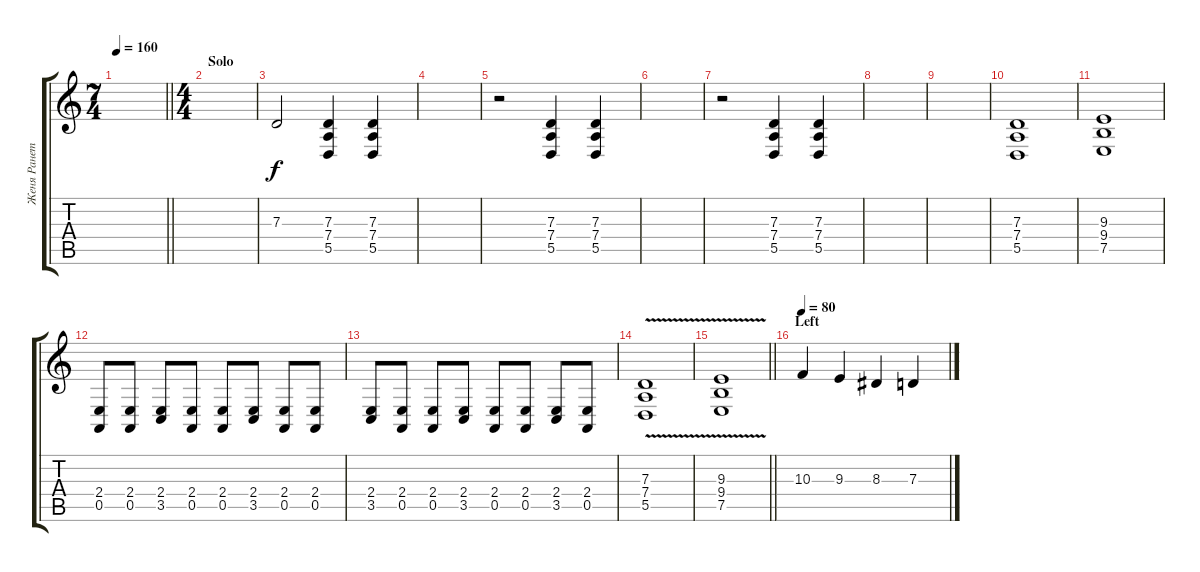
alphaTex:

\track ("Женя Ранетка" "Женя Ранет") {instrument cello}
\staff {score tabs}
\tuning (E4 B3 G3 D3 A2 E2) {hide}
\ts (7 4)
\tempo 160
\clef g2
\barLineRight lightlight
\ks c
|
\ts (4 4)
\section ("" "Solo")
|
7.3{t}.2 (7.3 7.4 5.5).4 (7.3 7.4 5.5).4 |
|
r.2 (7.3 7.4 5.5).4 (7.3 7.4 5.5).4 |
|
r.2 (7.3 7.4 5.5).4 (7.3 7.4 5.5).4 |
|
|
(7.3 7.4 5.5).1{instrument cello} |
(9.3 9.4 7.5).1 |
(2.4 0.5).8 (2.4 0.5).8 (2.4 3.5).8 (2.4 0.5).8 (2.4 0.5).8 (2.4 3.5).8 (2.4 0.5).8 (2.4 0.5).8 |
(2.4 3.5).8 (2.4 0.5).8 (2.4 0.5).8 (2.4 3.5).8 (2.4 0.5).8 (2.4 0.5).8 (2.4 3.5).8 (2.4 0.5).8 |
(7.3 7.4{v} 5.5).1{instrument cello} |
\barLineRight lightlight
(9.3 9.4{v} 7.5).1 |
\section ("" "Left")
\tempo 80
10.3.4 9.3.4 8.3.4 7.3.4
